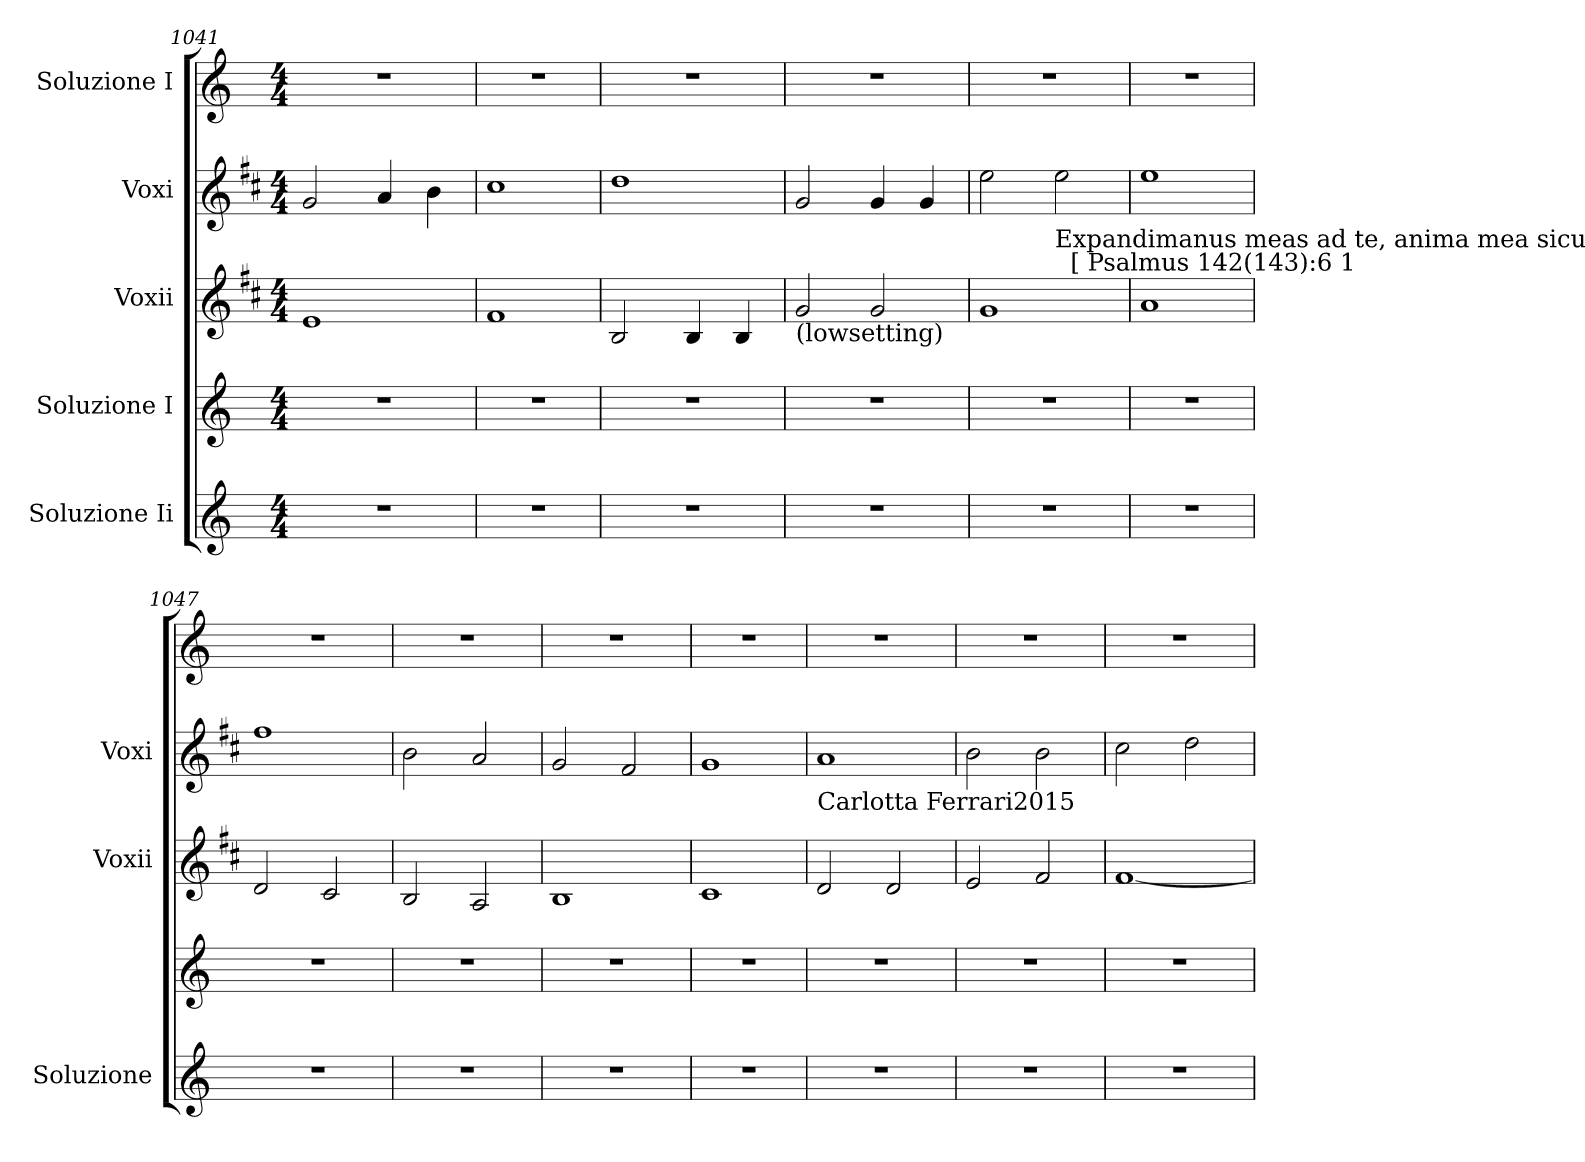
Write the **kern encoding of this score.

**kern	**kern	**kern	**kern	**kern
*part5	*part4	*part3	*part2	*part1
*staff5	*staff4	*staff3	*staff2	*staff1
*I"Soluzione Ii	*I"Soluzione I	*I"Voxii	*I"Voxi	*I"Soluzione I
*I'Soluzione	*	*I'Voxii	*I'Voxi	*
*clefG2	*clefG2	*clefG2	*clefG2	*clefG2
*k[]	*k[]	*k[f#c#]	*k[f#c#]	*k[]
*C:	*C:	*D:	*D:	*C:
*M4/4	*M4/4	*M4/4	*M4/4	*M4/4
=1041	=1041	=1041	=1041	=1041
1r	1r	1e	2g/	1r
.	.	.	4a/	.
.	.	.	4b\	.
=1042	=1042	=1042	=1042	=1042
1r	1r	1f#	1cc#	1r
=1043	=1043	=1043	=1043	=1043
1r	1r	2B/	1dd	1r
.	.	4B/	.	.
.	.	4B/	.	.
!!LO:PB:g=z
=1044	=1044	=1044	=1044	=1044
!	!	!LO:TX:b:t=(lowsetting)	!	!
1r	1r	2g/	2g/	1r
.	.	2g/	4g/	.
.	.	.	4g/	.
=1045	=1045	=1045	=1045	=1045
*	*	*^	*	*
1r	1r	1g	2ryy	2ee\	1r
!	!	!	!LO:TX:a:t=Expandimanus meas ad te, anima mea sicut terra sine aqua tibi.\n                           [ Psalmus 142(143)&colon;6 1	!	!
.	.	.	2ryy	2ee\	.
!	!	!LO:TX:a:t=[i stretched forth my hands to Thee&colon; my soul is as earth without water unto Thee.]	!	!	!
*	*	*v	*v	*	*
=1046	=1046	=1046	=1046	=1046
1r	1r	1a	1ee	1r
=1047	=1047	=1047	=1047	=1047
1r	1r	2d/	1ff#	1r
.	.	2c#/	.	.
=1048	=1048	=1048	=1048	=1048
1r	1r	2B/	2b\	1r
.	.	2A/	2a/	.
=1049	=1049	=1049	=1049	=1049
1r	1r	1B	2g/	1r
.	.	.	2f#/	.
=1050	=1050	=1050	=1050	=1050
1r	1r	1c#	1g	1r
=1051	=1051	=1051	=1051	=1051
!	!	!	!LO:TX:b:t=Carlotta Ferrari2015	!
1r	1r	2d/	1a	1r
.	.	2d/	.	.
=1052	=1052	=1052	=1052	=1052
1r	1r	2e/	2b\	1r
.	.	2f#/	2b\	.
!!LO:LB:g=z
=1053	=1053	=1053	=1053	=1053
1r	1r	[<1f#	2cc#\	1r
.	.	.	2dd\	.
=	=	=	=	=
*-	*-	*-	*-	*-
